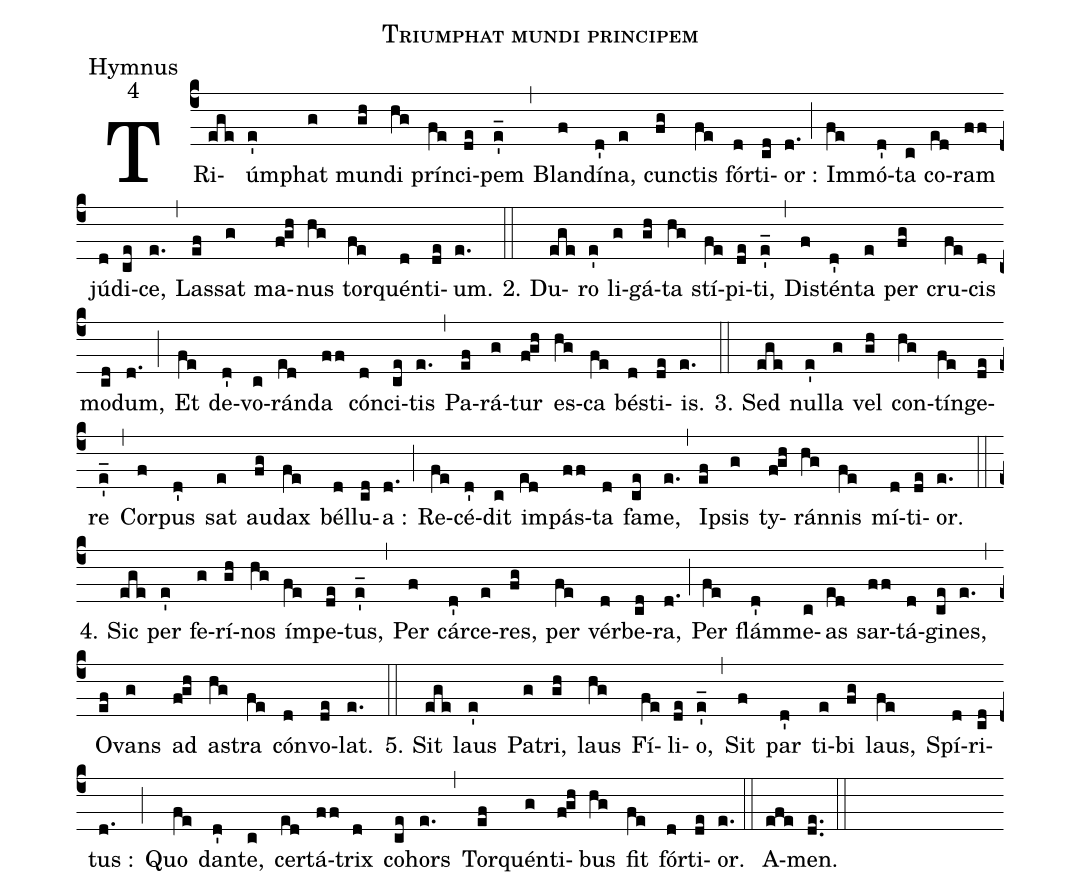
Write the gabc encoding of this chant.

name:Triumphat mundi principem;
office-part:Hymnus;
mode:4;
%%
(c4)TRi(ege)úm(e')phat(g) mun(gh)di(hg) prín(fe)ci(de)pem(e'_) (,)
Blan(f)dí(d')na,(e) cunc(fg)tis(fe) fór(d)ti(cd)or :(d.) (;)
Im(fe)mó(d')ta(c) co(ed)ram(ff) jú(d)di(ce)ce,(e.) (,)
Las(ef)sat(g) ma(fgh)nus(hg) tor(fe)quén(d)ti(de)um.(e.) (::)

2. Du(ege)ro(e') li(g)gá(gh)ta(hg) stí(fe)pi(de)ti,(e'_) (,)
Dis(f)tén(d')ta(e) per(fg) cru(fe)cis(d) mo(cd)dum,(d.) (;)
Et(fe) de(d')vo(c)rán(ed)da(ff) cón(d)ci(ce)tis(e.) (,)
Pa(ef)rá(g)tur(fgh) es(hg)ca(fe) bés(d)ti(de)is.(e.) (::)

3. Sed(ege) nul(e')la(g) vel(gh) con(hg)tín(fe)ge(de)re(e'_) (,)
Cor(f)pus(d') sat(e) au(fg)dax(fe) bél(d)lu(cd)a :(d.) (;)
Re(fe)cé(d')dit(c) im(ed)pás(ff)ta(d) fa(ce)me,(e.) (,)
Ip(ef)sis(g) ty(fgh)rán(hg)nis(fe) mí(d)ti(de)or.(e.) (::)

4. Sic(ege) per(e') fe(g)rí(gh)nos(hg) ím(fe)pe(de)tus,(e'_) (,)
Per(f) cár(d')ce(e)res,(fg) per(fe) vér(d)be(cd)ra,(d.) (;)
Per(fe) flám(d')me(c)as(ed) sar(ff)tá(d)gi(ce)nes,(e.) (,)
O(ef)vans(g) ad(fgh) as(hg)tra(fe) cón(d)vo(de)lat.(e.) (::)

5. Sit(ege) laus(e') Pa(g)tri,(gh) laus(hg) Fí(fe)li(de)o,(e'_) (,)
Sit(f) par(d') ti(e)bi(fg) laus,(fe) Spí(d)ri(cd)tus :(d.) (;)
Quo(fe) dan(d')te,(c) cer(ed)tá(ff)trix(d) co(ce)hors(e.) (,)
Tor(ef)quén(g)ti(fgh)bus(hg) fit(fe) fór(d)ti(de)or.(e.) (::)
A(efe)men.(de..) (::)
